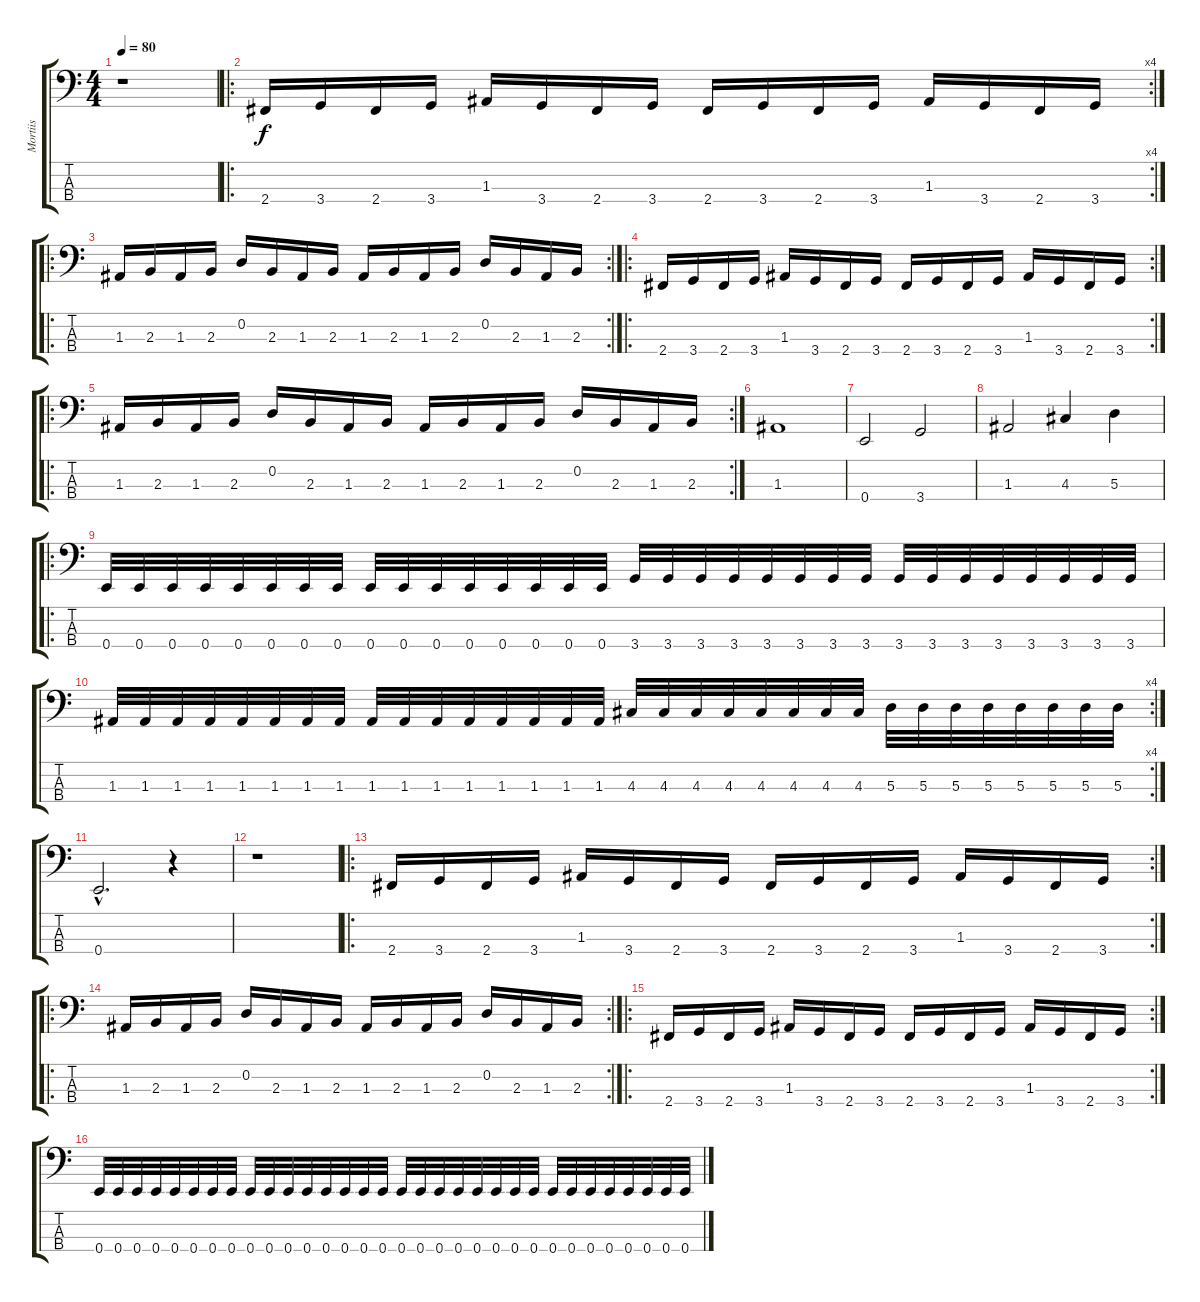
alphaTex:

\track ("Mortiis" "Mortiis") {instrument electricbassfinger}
\staff {score tabs}
\tuning (G2 D2 A1 E1) {hide}
\ts (4 4)
\tempo 80
\clef f4
\ks c
r.1{dy f instrument electricbassfinger} |
\ro
\rc 4
2.4.16 3.4.16 2.4.16 3.4.16 1.3.16 3.4.16 2.4.16 3.4.16 2.4.16 3.4.16 2.4.16 3.4.16 1.3.16 3.4.16 2.4.16 3.4.16 |
\ro
\rc 2
1.3.16 2.3.16 1.3.16 2.3.16 0.2.16 2.3.16 1.3.16 2.3.16 1.3.16 2.3.16 1.3.16 2.3.16 0.2.16 2.3.16 1.3.16 2.3.16 |
\ro
\rc 2
2.4.16 3.4.16 2.4.16 3.4.16 1.3.16 3.4.16 2.4.16 3.4.16 2.4.16 3.4.16 2.4.16 3.4.16 1.3.16 3.4.16 2.4.16 3.4.16 |
\ro
\rc 2
1.3.16 2.3.16 1.3.16 2.3.16 0.2.16 2.3.16 1.3.16 2.3.16 1.3.16 2.3.16 1.3.16 2.3.16 0.2.16 2.3.16 1.3.16 2.3.16 |
1.3.1 |
0.4.2 3.4.2 |
1.3.2 4.3.4 5.3.4 |
\ro
0.4.32 0.4.32 0.4.32 0.4.32 0.4.32 0.4.32 0.4.32 0.4.32 0.4.32 0.4.32 0.4.32 0.4.32 0.4.32 0.4.32 0.4.32 0.4.32 3.4.32 3.4.32 3.4.32 3.4.32 3.4.32 3.4.32 3.4.32 3.4.32 3.4.32 3.4.32 3.4.32 3.4.32 3.4.32 3.4.32 3.4.32 3.4.32 |
\rc 4
1.3.32 1.3.32 1.3.32 1.3.32 1.3.32 1.3.32 1.3.32 1.3.32 1.3.32 1.3.32 1.3.32 1.3.32 1.3.32 1.3.32 1.3.32 1.3.32 4.3.32 4.3.32 4.3.32 4.3.32 4.3.32 4.3.32 4.3.32 4.3.32 5.3.32 5.3.32 5.3.32 5.3.32 5.3.32 5.3.32 5.3.32 5.3.32 |
0.4{hac}.2{d} r.4 |
r.1 |
\ro
\rc 2
2.4.16 3.4.16 2.4.16 3.4.16 1.3.16 3.4.16 2.4.16 3.4.16 2.4.16 3.4.16 2.4.16 3.4.16 1.3.16 3.4.16 2.4.16 3.4.16 |
\ro
\rc 2
1.3.16 2.3.16 1.3.16 2.3.16 0.2.16 2.3.16 1.3.16 2.3.16 1.3.16 2.3.16 1.3.16 2.3.16 0.2.16 2.3.16 1.3.16 2.3.16 |
\ro
\rc 2
2.4.16 3.4.16 2.4.16 3.4.16 1.3.16 3.4.16 2.4.16 3.4.16 2.4.16 3.4.16 2.4.16 3.4.16 1.3.16 3.4.16 2.4.16 3.4.16 |
0.4.32 0.4.32 0.4.32 0.4.32 0.4.32 0.4.32 0.4.32 0.4.32 0.4.32 0.4.32 0.4.32 0.4.32 0.4.32 0.4.32 0.4.32 0.4.32 0.4.32 0.4.32 0.4.32 0.4.32 0.4.32 0.4.32 0.4.32 0.4.32 0.4.32 0.4.32 0.4.32 0.4.32 0.4.32 0.4.32 0.4.32 0.4.32
